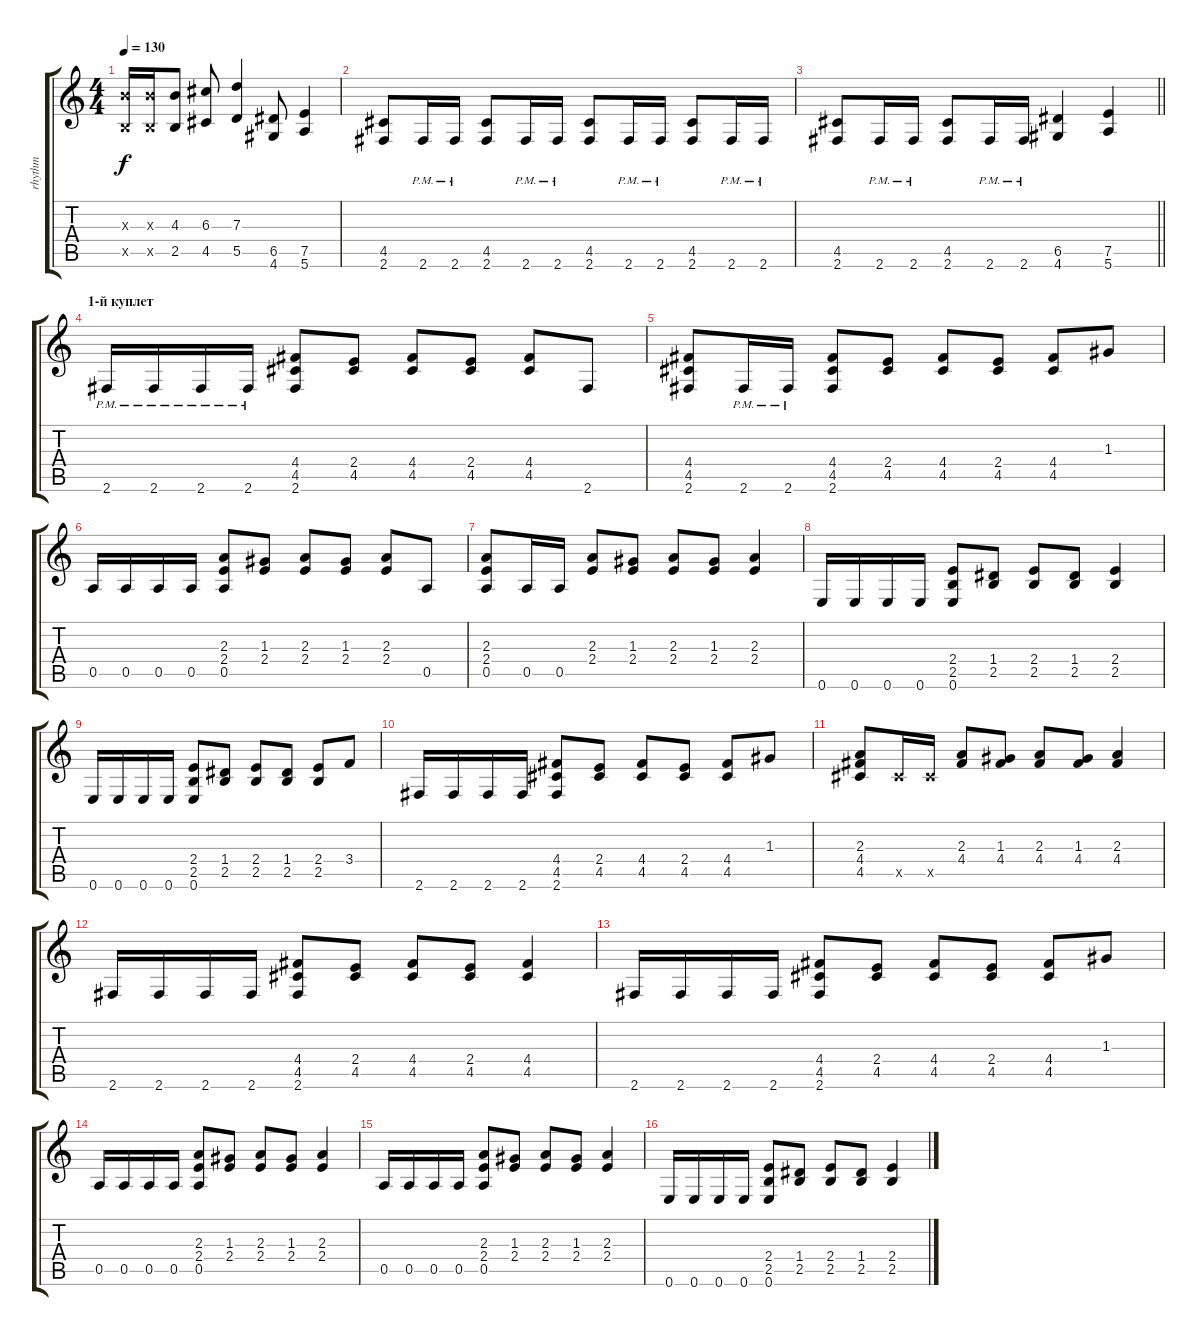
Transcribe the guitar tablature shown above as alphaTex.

\track ("rhythm" "rhythm") {solo instrument distortionguitar}
\staff {score tabs}
\tuning (E4 B3 G3 D3 A2 E2) {hide}
\ts (4 4)
\tempo 130
\clef g2
\ks c
(4.3{x} 2.5{x}).16{dy f} (4.3{x} 2.5{x}).16 (4.3 2.5).8 (6.3 4.5).8 (7.3 5.5).4 (6.5 4.6).8 (7.5 5.6).4 |
(4.5 2.6).8 2.6{pm}.16 2.6{pm}.16 (4.5 2.6).8 2.6{pm}.16 2.6{pm}.16 (4.5 2.6).8 2.6{pm}.16 2.6{pm}.16 (4.5 2.6).8 2.6{pm}.16 2.6{pm}.16 |
\barLineRight lightlight
(4.5 2.6).8 2.6{pm}.16 2.6{pm}.16 (4.5 2.6).8 2.6{pm}.16 2.6{pm}.16 (6.5 4.6).4 (7.5 5.6).4 |
\section ("" "1-й куплет")
2.6{pm}.16 2.6{pm}.16 2.6{pm}.16 2.6{pm}.16 (4.4 4.5 2.6).8 (2.4 4.5).8 (4.4 4.5).8 (2.4 4.5).8 (4.4 4.5).8 2.6.8 |
(4.4 4.5 2.6).8 2.6{pm}.16 2.6{pm}.16 (4.4 4.5 2.6).8 (2.4 4.5).8 (4.4 4.5).8 (2.4 4.5).8 (4.4 4.5).8 1.3.8 |
0.5.16 0.5.16 0.5.16 0.5.16 (2.3 2.4 0.5).8 (1.3 2.4).8 (2.3 2.4).8 (1.3 2.4).8 (2.3 2.4).8 0.5.8 |
(2.3 2.4 0.5).8 0.5.16 0.5.16 (2.3 2.4).8 (1.3 2.4).8 (2.3 2.4).8 (1.3 2.4).8 (2.3 2.4).4 |
0.6.16 0.6.16 0.6.16 0.6.16 (2.4 2.5 0.6).8 (1.4 2.5).8 (2.4 2.5).8 (1.4 2.5).8 (2.4 2.5).4 |
0.6.16 0.6.16 0.6.16 0.6.16 (2.4 2.5 0.6).8 (1.4 2.5).8 (2.4 2.5).8 (1.4 2.5).8 (2.4 2.5).8 3.4.8 |
2.6.16 2.6.16 2.6.16 2.6.16 (4.4 4.5 2.6).8 (2.4 4.5).8 (4.4 4.5).8 (2.4 4.5).8 (4.4 4.5).8 1.3.8 |
(2.3 4.4 4.5).8 4.5{x}.16 4.5{x}.16 (2.3 4.4).8 (1.3 4.4).8 (2.3 4.4).8 (1.3 4.4).8 (2.3 4.4).4 |
2.6.16 2.6.16 2.6.16 2.6.16 (4.4 4.5 2.6).8 (2.4 4.5).8 (4.4 4.5).8 (2.4 4.5).8 (4.4 4.5).4 |
2.6.16 2.6.16 2.6.16 2.6.16 (4.4 4.5 2.6).8 (2.4 4.5).8 (4.4 4.5).8 (2.4 4.5).8 (4.4 4.5).8 1.3.8 |
0.5.16 0.5.16 0.5.16 0.5.16 (2.3 2.4 0.5).8 (1.3 2.4).8 (2.3 2.4).8 (1.3 2.4).8 (2.3 2.4).4 |
0.5.16 0.5.16 0.5.16 0.5.16 (2.3 2.4 0.5).8 (1.3 2.4).8 (2.3 2.4).8 (1.3 2.4).8 (2.3 2.4).4 |
0.6.16 0.6.16 0.6.16 0.6.16 (2.4 2.5 0.6).8 (1.4 2.5).8 (2.4 2.5).8 (1.4 2.5).8 (2.4 2.5).4
